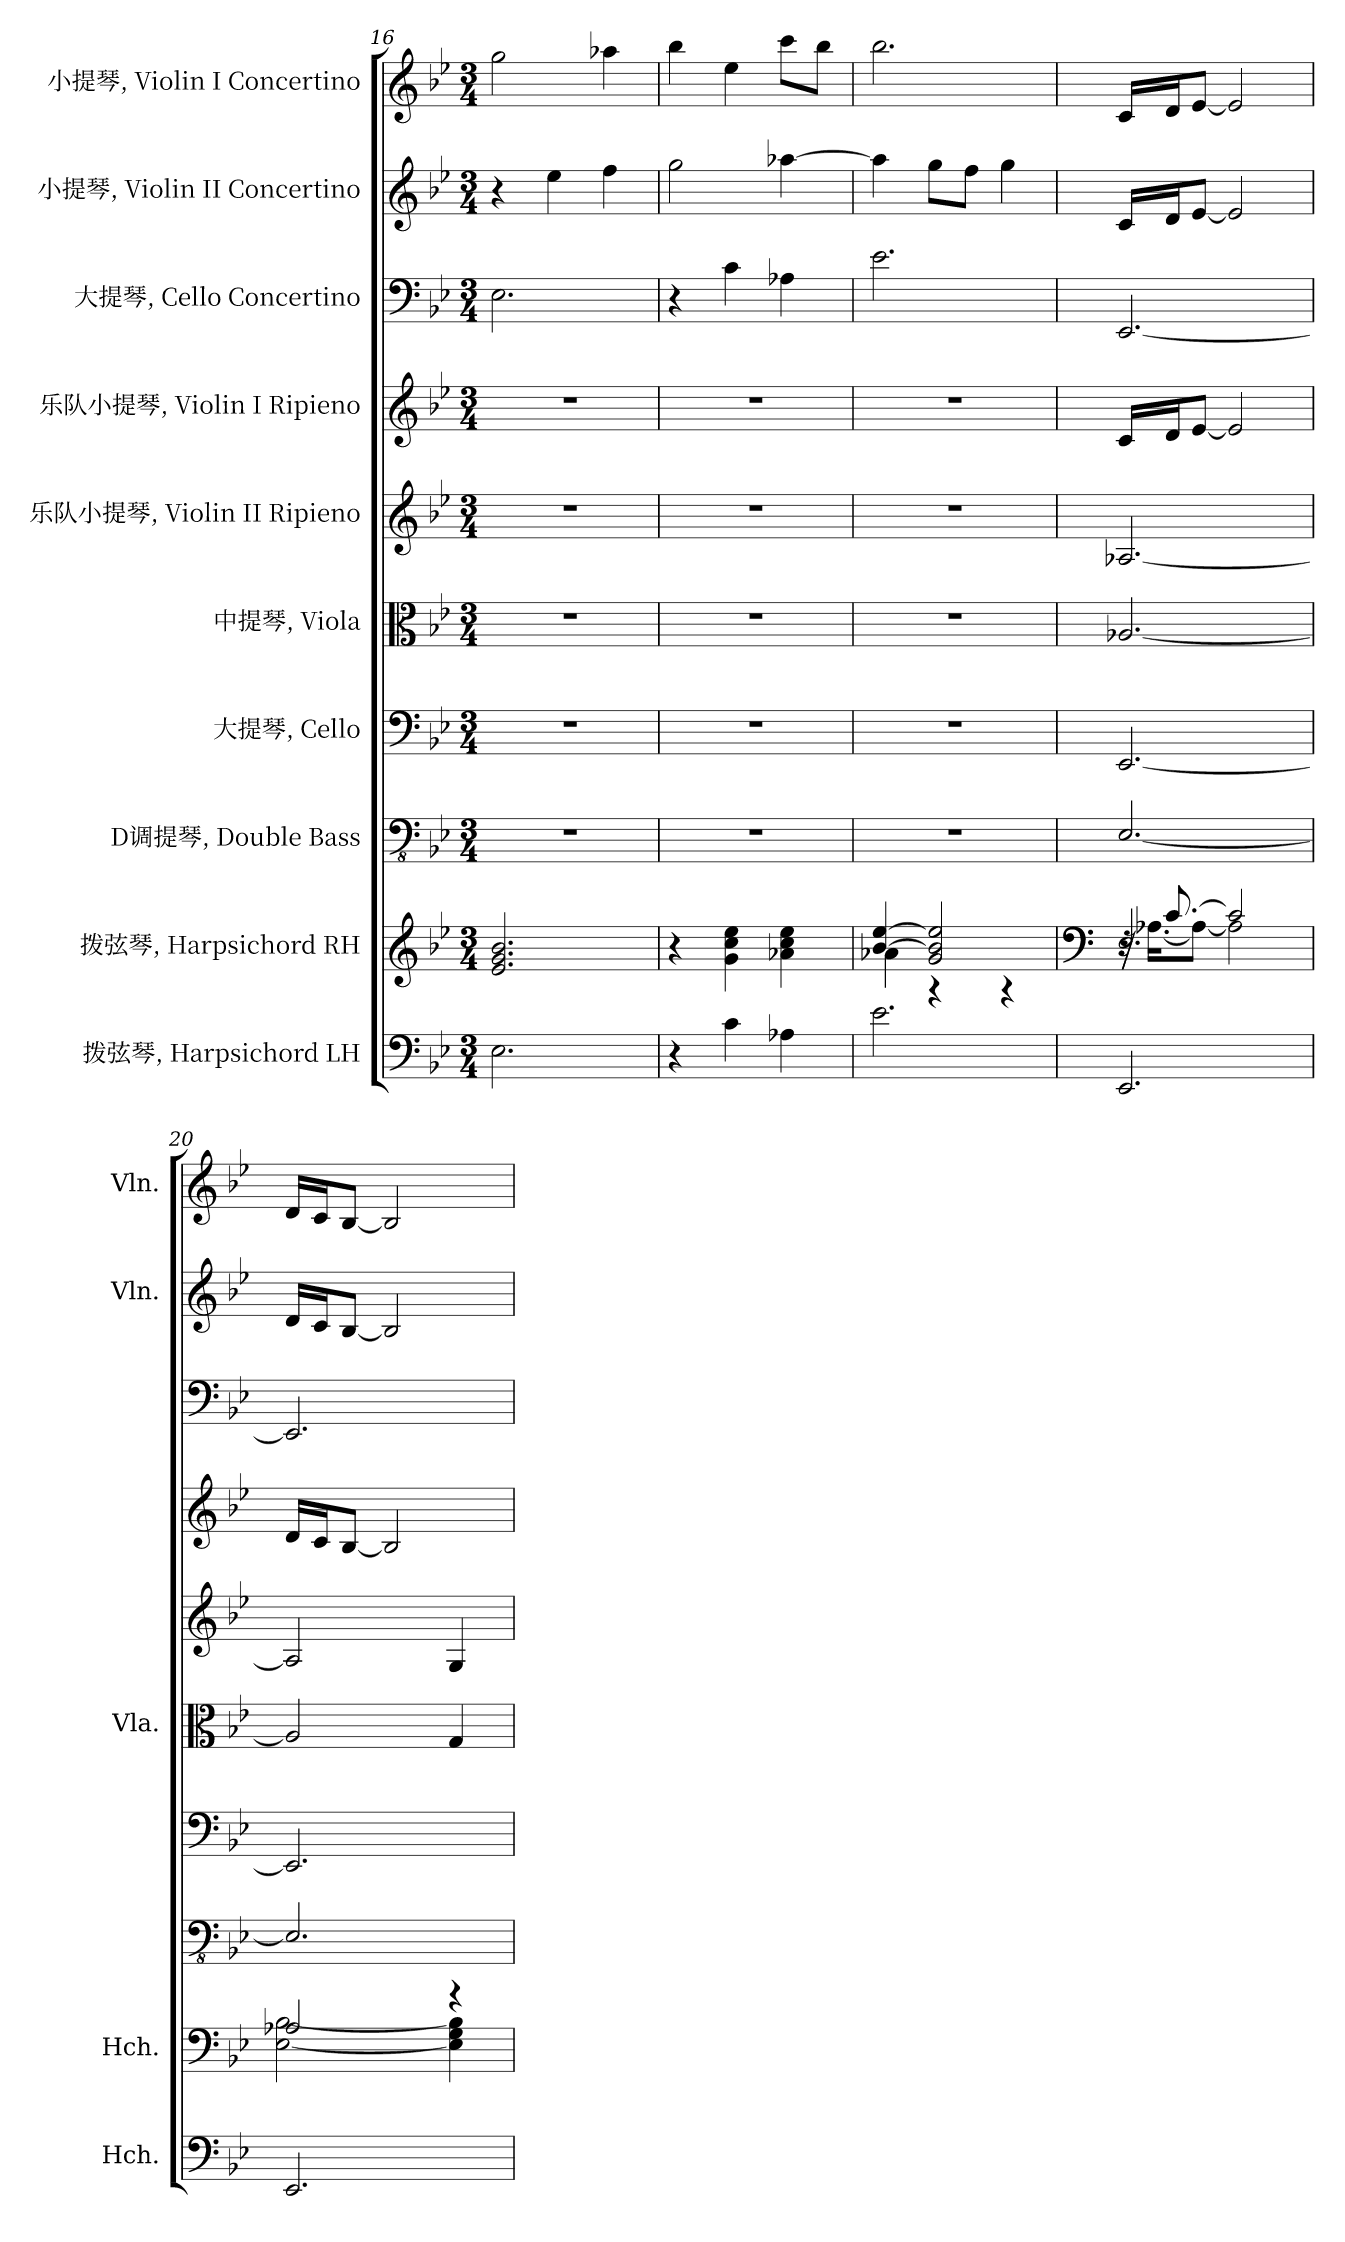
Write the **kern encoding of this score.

**kern	**kern	**kern	**kern	**kern	**kern	**kern	**kern	**kern	**kern
*part10	*part9	*part8	*part7	*part6	*part5	*part4	*part3	*part2	*part1
*staff10	*staff9	*staff8	*staff7	*staff6	*staff5	*staff4	*staff3	*staff2	*staff1
*I"拨弦琴, Harpsichord LH	*I"拨弦琴, Harpsichord RH	*I"D调提琴, Double Bass	*I"大提琴, Cello	*I"中提琴, Viola	*I"乐队小提琴, Violin II Ripieno	*I"乐队小提琴, Violin I Ripieno	*I"大提琴, Cello Concertino	*I"小提琴, Violin II Concertino	*I"小提琴, Violin I Concertino
*I'Hch.	*I'Hch.	*	*	*I'Vla.	*	*	*	*I'Vln.	*I'Vln.
*clefF4	*clefG2	*clefFv4	*clefF4	*clefC3	*clefG2	*clefG2	*clefF4	*clefG2	*clefG2
*	*	*ITrd7c12	*	*	*	*	*	*	*
*k[b-e-]	*k[b-e-]	*k[b-e-]	*k[b-e-]	*k[b-e-]	*k[b-e-]	*k[b-e-]	*k[b-e-]	*k[b-e-]	*k[b-e-]
*M3/4	*M3/4	*M3/4	*M3/4	*M3/4	*M3/4	*M3/4	*M3/4	*M3/4	*M3/4
=16	=16	=16	=16	=16	=16	=16	=16	=16	=16
2.E-\	2.e-/ 2.g/ 2.b-/	2.r	2.r	2.r	2.r	2.r	2.E-\	4r	2gg\
.	.	.	.	.	.	.	.	4ee-\	.
.	.	.	.	.	.	.	.	4ff\	4aa-X\
=17	=17	=17	=17	=17	=17	=17	=17	=17	=17
4r	4r	2.r	2.r	2.r	2.r	2.r	4r	2gg\	4bb-\
4c\	4g\ 4cc\ 4ee-\	.	.	.	.	.	4c\	.	4ee-\
4A-X\	4a-X\ 4cc\ 4ee-\	.	.	.	.	.	4A-X\	[4aa-X\	8ccc\L
.	.	.	.	.	.	.	.	.	8bb-\J
=18	=18	=18	=18	=18	=18	=18	=18	=18	=18
*	*^	*	*	*	*	*	*	*	*
2.e-\	[4b-/ [4ee-/	4a-X\	2.r	2.r	2.r	2.r	2.r	2.e-\	4aa-\]	2.bb-\
.	2g/ 2b-/] 2ee-/]	4r	.	.	.	.	.	.	8gg\L	.
.	.	.	.	.	.	.	.	.	8ff\J	.
.	.	4r	.	.	.	.	.	.	4gg\	.
*	*v	*v	*	*	*	*	*	*	*	*
=19	=19	=19	=19	=19	=19	=19	=19	=19	=19
*	*clefF4	*	*	*	*	*	*	*	*
*	*^	*	*	*	*	*	*	*	*
*	*	*^	*	*	*	*	*	*	*	*
2.EE-/	16r	32r	2.E-/	[2.EEE-/	[2.EE-/	[2.A-X/	[2.A-X/	16c/LL	[2.EE-/	16c/LL	16c/LL
.	.	[16.A-X\KL	.	.	.	.	.	.	.	.	.
.	[8.c/	.	.	.	.	.	.	16d/J	.	16d/J	16d/J
.	.	8A-\J_	.	.	.	.	.	[8e-/J	.	[8e-/J	[8e-/J
.	2c/]	2A-\]	.	.	.	.	.	2e-/]	.	2e-/]	2e-/]
*	*	*v	*v	*	*	*	*	*	*	*	*
=20	=20	=20	=20	=20	=20	=20	=20	=20	=20	=20
2.EE-/	2A-X/	[2E-\ [2B-\	2.EEE-/]	2.EE-/]	2A-/]	2A-/]	16d/LL	2.EE-/]	16d/LL	16d/LL
.	.	.	.	.	.	.	16c/J	.	16c/J	16c/J
.	.	.	.	.	.	.	[8B-/J	.	[8B-/J	[8B-/J
.	.	.	.	.	.	.	2B-/]	.	2B-/]	2B-/]
.	4r	4E-\] 4G\ 4B-\]	.	.	4G/	4G/	.	.	.	.
*	*v	*v	*	*	*	*	*	*	*	*
=	=	=	=	=	=	=	=	=	=
*-	*-	*-	*-	*-	*-	*-	*-	*-	*-
